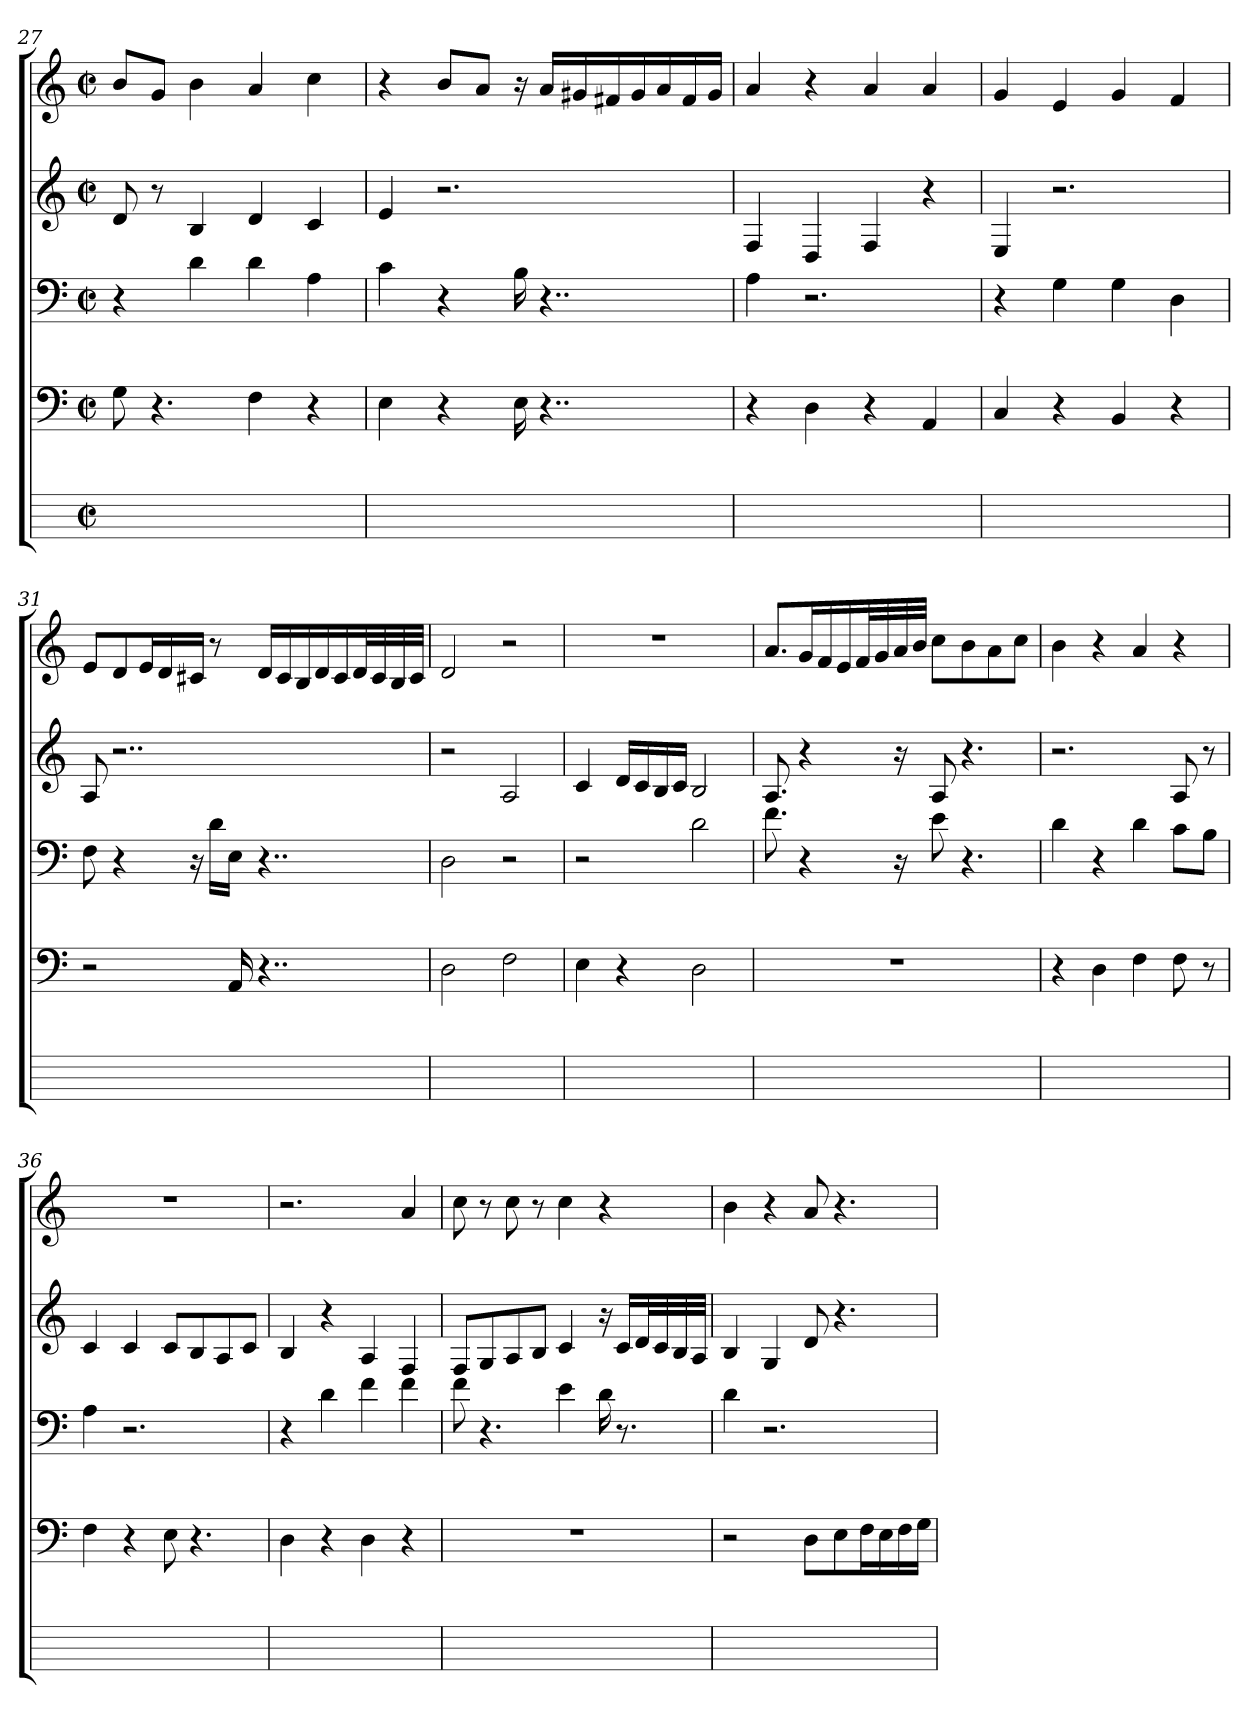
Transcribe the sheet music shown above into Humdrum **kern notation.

**kern	**kern	**kern	**kern	**kern
*part5	*part4	*part3	*part2	*part1
*staff5	*staff4	*staff3	*staff2	*staff1
*	*clefF4	*clefF4	*clefG2	*clefG2
*	*k[]	*k[]	*k[]	*k[]
*	*C:	*C:	*C:	*C:
*M2/2	*M2/2	*M2/2	*M2/2	*M2/2
*met(c|)	*met(c|)	*met(c|)	*met(c|)	*met(c|)
=27	=27	=27	=27	=27
1ryy	8G	4r	8d	8biL
.	4.r	.	8r	8gJ
.	.	4d	4B	4b
.	4F	4d	4d	4a
.	4r	4A	4c	4cc
=28	=28	=28	=28	=28
1ryy	4E	4c	4e	4r
.	4r	4r	2.r	8bL
.	.	.	.	8aJ
.	16Ei	16B	.	16r
.	4..r	4..r	.	16ajLL
.	.	.	.	16g#Xi
.	.	.	.	16f#Xj
.	.	.	.	16g#Z
.	.	.	.	16aj
.	.	.	.	16f#Z
.	.	.	.	16g#jJJ
=29	=29	=29	=29	=29
1ryy	4r	4A	4F	4a
.	4D	2.r	4D	4r
.	4r	.	4F	4ai
.	4AA	.	4r	4a
=30	=30	=30	=30	=30
1ryy	4C	4r	4E	4g
.	4r	4G	2.r	4e
.	4BB	4G	.	4g
.	4r	4D	.	4f
=31	=31	=31	=31	=31
1ryy	2r	8F	8A	8eZL
.	.	4r	2..r	8dj
.	.	.	.	16eL
.	.	.	.	16dj
.	.	16r	.	16c#XZJJ
.	.	16djLL	.	8r
.	16AAi	16EJJ	.	.
.	4..r	4..r	.	16djLL
.	.	.	.	16c#i
.	.	.	.	16Bj
.	.	.	.	16di
.	.	.	.	16c#j
.	.	.	.	32dZL
.	.	.	.	32c#j
.	.	.	.	32Bj
.	.	.	.	32c#jJJJ
=32	=32	=32	=32	=32
1ryy	2D	2D	2r	2d
.	2F	2r	2A	2r
=33	=33	=33	=33	=33
1ryy	4E	2r	4c	1r
.	4r	.	16djLL	.
.	.	.	16cj	.
.	.	.	16Bj	.
.	.	.	16cjJJ	.
.	2D	2d	2B	.
=34	=34	=34	=34	=34
1ryy	1r	8.f	8.A	8.aL
.	.	4r	4r	16gjL
.	.	.	.	16fj
.	.	.	.	16ej
.	.	.	.	32fjL
.	.	.	.	32gj
.	.	16r	16r	32aj
.	.	.	.	32bjJJJ
.	.	8e	8Ai	8ccL
.	.	4.r	4.r	8bj
.	.	.	.	8aj
.	.	.	.	8ccjJ
=35	=35	=35	=35	=35
1ryy	4r	4d	2.r	4b
.	4D	4r	.	4r
.	4F	4di	.	4a
.	8F	8cL	8A	4r
.	8r	8BJ	8r	.
=36	=36	=36	=36	=36
1ryy	4F	4A	4c	1r
.	4r	2.r	4c	.
.	8E	.	8cL	.
.	4.r	.	8Bj	.
.	.	.	8Aj	.
.	.	.	8cjJ	.
=37	=37	=37	=37	=37
1ryy	4D	4r	4B	2.r
.	4r	4d	4r	.
.	4Di	4f	4A	.
.	4r	4f	4F	4a
=38	=38	=38	=38	=38
1ryy	1r	8f	8FiL	8cc
.	.	4.r	8G	8r
.	.	.	8A	8cc
.	.	.	8BJ	8r
.	.	4e	4c	4cc
.	.	16dZ	16r	4r
.	.	8.r	16cjLL	.
.	.	.	32djL	.
.	.	.	32cj	.
.	.	.	32Bj	.
.	.	.	32AjJJJ	.
=39	=39	=39	=39	=39
1ryy	2r	4d	4B	4b
.	.	2.r	4G	4r
.	8DL	.	8d	8a
.	8Ej	.	4.r	4.r
.	16FjL	.	.	.
.	16Ej	.	.	.
.	16Fj	.	.	.
.	16GjJJ	.	.	.
=	=	=	=	=
*-	*-	*-	*-	*-
